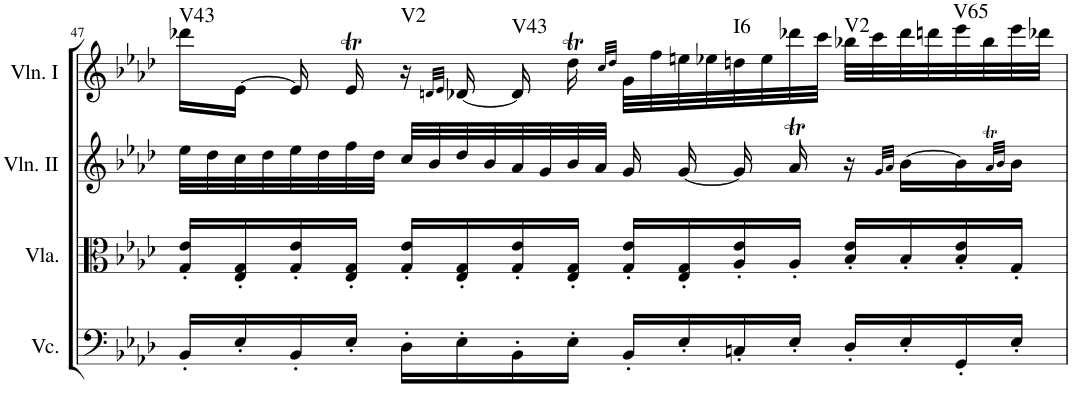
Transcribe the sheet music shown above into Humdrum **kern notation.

**kern	**kern	**kern	**kern	**harte
*part4	*part3	*part2	*part1	*part1
*staff4	*staff3	*staff2	*staff1	*
*I"Violoncello	*I"Viola	*I"Violin II	*I"Violin I	*
*I'Vc.	*I'Vla.	*I'Vln. II	*I'Vln. I	*
!!LO:PB:g=z
*clefF4	*clefC3	*clefG2	*clefG2	*
*k[b-e-a-d-]	*k[b-e-a-d-]	*k[b-e-a-d-]	*k[b-e-a-d-]	*
*A-:	*A-:	*A-:	*A-:	*
*M4/4	*M4/4	*M4/4	*M4/4	*
*met(c)	*met(c)	*met(c)	*met(c)	*
=47	=47	=47	=47	=47
!	!	!	!	!LO:H:kt=V43
16BB-'/LL	16G/' 16e-/'LL	32ee-\LLL	16ddd-X\LL	N
.	.	32dd-\	.	.
16E-'/	16E-/' 16G/'	32cc\	[16e-\JJ	.
.	.	32dd-\	.	.
16BB-'/	16G/' 16e-/'	32ee-\	16e-/]	.
.	.	32dd-\	.	.
16E-'/JJ	16E-/' 16G/'JJ	32ff\	16e-T/	.
.	.	32dd-\JJJ	.	.
!	!	!	!	!LO:H:kt=V2
16D-'\LL	16G/' 16e-/'LL	32cc/LLL	16r	N
.	.	32b-/	.	.
.	.	.	32qdn/LLL	.
.	.	.	32qe-/JJJ	.
16E-'\	16E-/' 16G/'	32dd-/	[16d-X/	.
.	.	32b-/	.	.
!	!	!	!	!LO:H:kt=V43
16BB-'\	16G/' 16e-/'	32a-/	16d-/]	N
.	.	32g/	.	.
16E-'\JJ	16E-/' 16G/'JJ	32b-/	16dd-T\	.
.	.	32a-/JJJ	.	.
.	.	.	32qcc/LLL	.
.	.	.	32qdd-/JJJ	.
16BB-'/LL	16G/' 16e-/'LL	16g/	32g\LLL	.
.	.	.	32ff\	.
16E-'/	16E-/' 16G/'	[16g/	32een\	.
.	.	.	32ee-X\	.
!	!	!	!	!LO:H:kt=I6
16Cn'/	16A-/' 16e-/'	16g/]	32ddn\	N
.	.	.	32ee-\	.
16E-'/JJ	16A-'/JJ	16a-T/	32ddd-X\	.
.	.	.	32ccc\JJJ	.
!	!	!	!	!LO:H:kt=V2
16D-'/LL	16B-/' 16e-/'LL	16r	32bb-X\LLL	N
.	.	.	32ccc\	.
.	.	32qg/LLL	.	.
.	.	32qa-/JJJ	.	.
16E-'/	16B-'/	[16b-\LL	32ddd-\	.
.	.	.	32dddn\	.
!	!	!	!	!LO:H:kt=V65
16GG'/	16B-/' 16e-/'	16b-\]	32eee-\	N
.	.	.	32bb-\	.
.	.	32qa->/LLL	.	.
.	.	32qb-/JJJ	.	.
16E-'/JJ	16G'/JJ	16b-\JJ	32eee-\	.
.	.	.	32ddd-X\JJJ	.
=	=	=	=	=
*-	*-	*-	*-	*-
